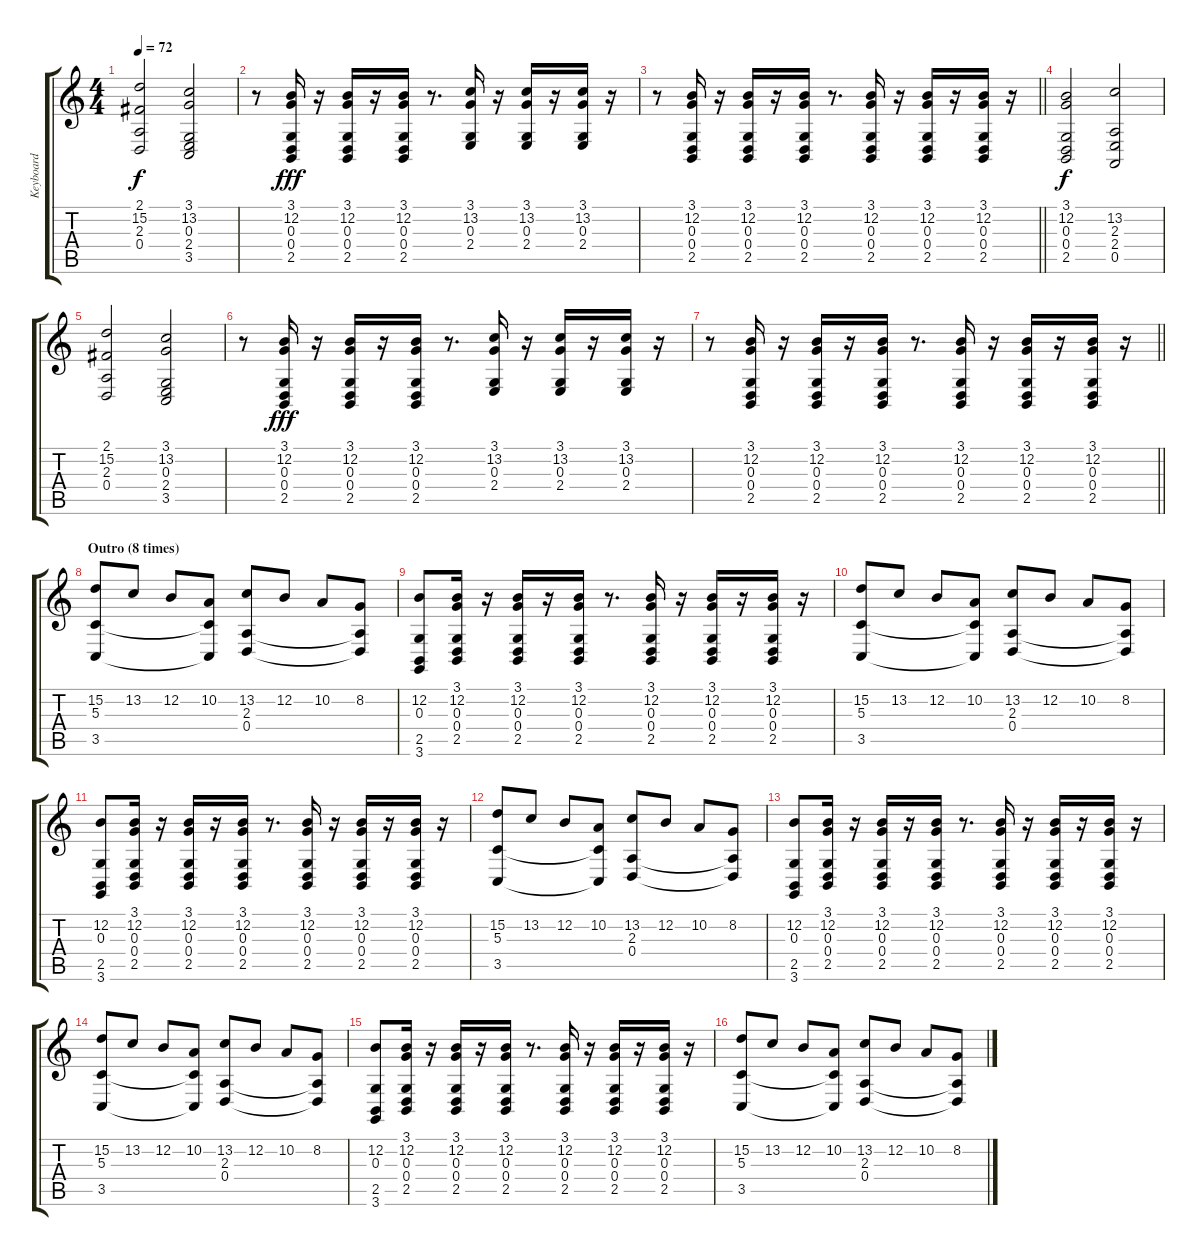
\track ("Keyboard" "Keyboard") {instrument drawbarorgan}
\staff {score tabs}
\tuning (E4 B3 G3 D3 A2 E2) {hide}
\ts (4 4)
\tempo 72
\clef g2
\ks c
(2.1 15.2 2.3 0.4).2{dy f} (3.1 13.2 0.3 2.4 3.5).2 |
r.8 (3.1 12.2 0.3 0.4 2.5).16{dy fff} r.16 (3.1 12.2 0.3 0.4 2.5).16 r.16 (3.1 12.2 0.3 0.4 2.5).16 r.8{d} (3.1 13.2 0.3 2.4).16 r.16 (3.1 13.2 0.3 2.4).16 r.16 (3.1 13.2 0.3 2.4).16 r.16 |
\barLineRight lightlight
r.8 (3.1 12.2 0.3 0.4 2.5).16 r.16 (3.1 12.2 0.3 0.4 2.5).16 r.16 (3.1 12.2 0.3 0.4 2.5).16 r.8{d} (3.1 12.2 0.3 0.4 2.5).16 r.16 (3.1 12.2 0.3 0.4 2.5).16 r.16 (3.1 12.2 0.3 0.4 2.5).16 r.16 |
(3.1 12.2 0.3 0.4 2.5).2{dy f} (13.2 2.3 2.4 0.5).2 |
(2.1 15.2 2.3 0.4).2 (3.1 13.2 0.3 2.4 3.5).2 |
r.8 (3.1 12.2 0.3 0.4 2.5).16{dy fff} r.16 (3.1 12.2 0.3 0.4 2.5).16 r.16 (3.1 12.2 0.3 0.4 2.5).16 r.8{d} (3.1 13.2 0.3 2.4).16 r.16 (3.1 13.2 0.3 2.4).16 r.16 (3.1 13.2 0.3 2.4).16 r.16 |
\barLineRight lightlight
r.8 (3.1 12.2 0.3 0.4 2.5).16 r.16 (3.1 12.2 0.3 0.4 2.5).16 r.16 (3.1 12.2 0.3 0.4 2.5).16 r.8{d} (3.1 12.2 0.3 0.4 2.5).16 r.16 (3.1 12.2 0.3 0.4 2.5).16 r.16 (3.1 12.2 0.3 0.4 2.5).16 r.16 |
\section ("" "Outro (8 times)")
(15.2 5.3 3.5).8 13.2.8 12.2.8 (10.2 5.3{t} 3.5{t}).8 (13.2 2.3 0.4).8 12.2.8 10.2.8 (8.2 2.3{t} 0.4{t}).8 |
(12.2 0.3 2.5 3.6).8 (3.1 12.2 0.3 0.4 2.5).16 r.16 (3.1 12.2 0.3 0.4 2.5).16 r.16 (3.1 12.2 0.3 0.4 2.5).16 r.8{d} (3.1 12.2 0.3 0.4 2.5).16 r.16 (3.1 12.2 0.3 0.4 2.5).16 r.16 (3.1 12.2 0.3 0.4 2.5).16 r.16 |
(15.2 5.3 3.5).8 13.2.8 12.2.8 (10.2 5.3{t} 3.5{t}).8 (13.2 2.3 0.4).8 12.2.8 10.2.8 (8.2 2.3{t} 0.4{t}).8 |
(12.2 0.3 2.5 3.6).8 (3.1 12.2 0.3 0.4 2.5).16 r.16 (3.1 12.2 0.3 0.4 2.5).16 r.16 (3.1 12.2 0.3 0.4 2.5).16 r.8{d} (3.1 12.2 0.3 0.4 2.5).16 r.16 (3.1 12.2 0.3 0.4 2.5).16 r.16 (3.1 12.2 0.3 0.4 2.5).16 r.16 |
(15.2 5.3 3.5).8 13.2.8 12.2.8 (10.2 5.3{t} 3.5{t}).8 (13.2 2.3 0.4).8 12.2.8 10.2.8 (8.2 2.3{t} 0.4{t}).8 |
(12.2 0.3 2.5 3.6).8 (3.1 12.2 0.3 0.4 2.5).16 r.16 (3.1 12.2 0.3 0.4 2.5).16 r.16 (3.1 12.2 0.3 0.4 2.5).16 r.8{d} (3.1 12.2 0.3 0.4 2.5).16 r.16 (3.1 12.2 0.3 0.4 2.5).16 r.16 (3.1 12.2 0.3 0.4 2.5).16 r.16 |
(15.2 5.3 3.5).8 13.2.8 12.2.8 (10.2 5.3{t} 3.5{t}).8 (13.2 2.3 0.4).8 12.2.8 10.2.8 (8.2 2.3{t} 0.4{t}).8 |
(12.2 0.3 2.5 3.6).8 (3.1 12.2 0.3 0.4 2.5).16 r.16 (3.1 12.2 0.3 0.4 2.5).16 r.16 (3.1 12.2 0.3 0.4 2.5).16 r.8{d} (3.1 12.2 0.3 0.4 2.5).16 r.16 (3.1 12.2 0.3 0.4 2.5).16 r.16 (3.1 12.2 0.3 0.4 2.5).16 r.16 |
(15.2 5.3 3.5).8 13.2.8 12.2.8 (10.2 5.3{t} 3.5{t}).8 (13.2 2.3 0.4).8 12.2.8 10.2.8 (8.2 2.3{t} 0.4{t}).8
